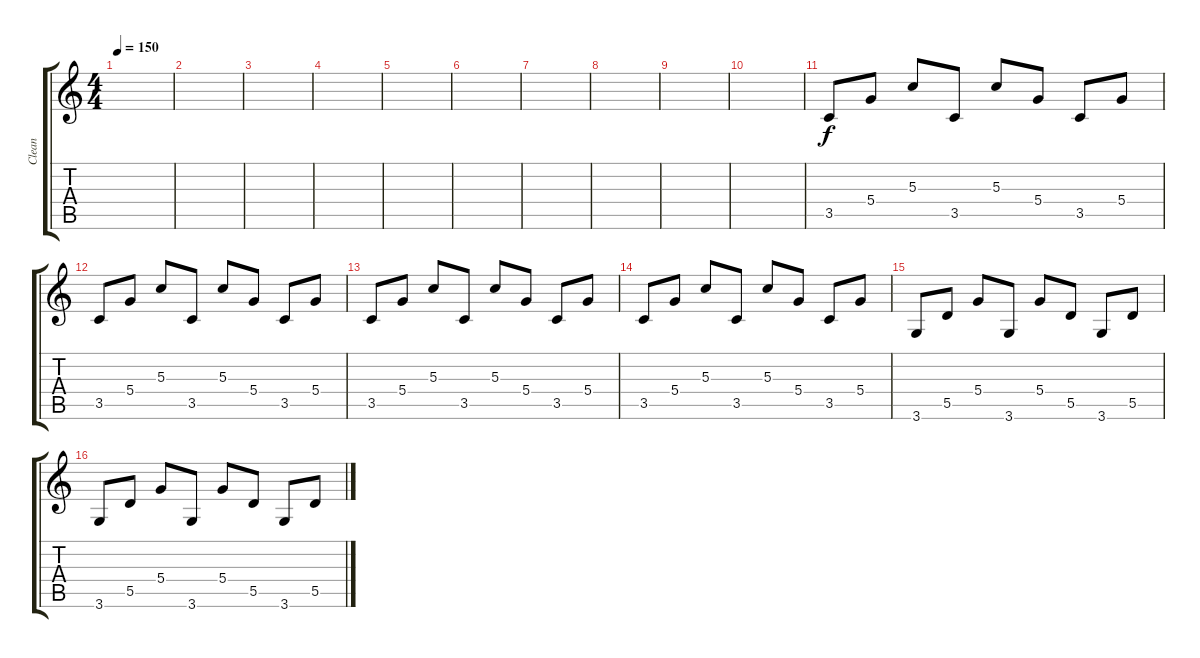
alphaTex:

\track ("Clean" "Clean") {instrument electricguitarclean}
\staff {score tabs}
\tuning (E4 B3 G3 D3 A2 E2) {hide}
\ts (4 4)
\tempo 150
\clef g2
\ks c
|
|
|
|
|
|
|
|
|
|
3.5.8 5.4.8 5.3.8 3.5.8 5.3.8 5.4.8 3.5.8 5.4.8 |
3.5.8 5.4.8 5.3.8 3.5.8 5.3.8 5.4.8 3.5.8 5.4.8 |
3.5.8 5.4.8 5.3.8 3.5.8 5.3.8 5.4.8 3.5.8 5.4.8 |
3.5.8 5.4.8 5.3.8 3.5.8 5.3.8 5.4.8 3.5.8 5.4.8 |
3.6.8 5.5.8 5.4.8 3.6.8 5.4.8 5.5.8 3.6.8 5.5.8 |
3.6.8 5.5.8 5.4.8 3.6.8 5.4.8 5.5.8 3.6.8 5.5.8
